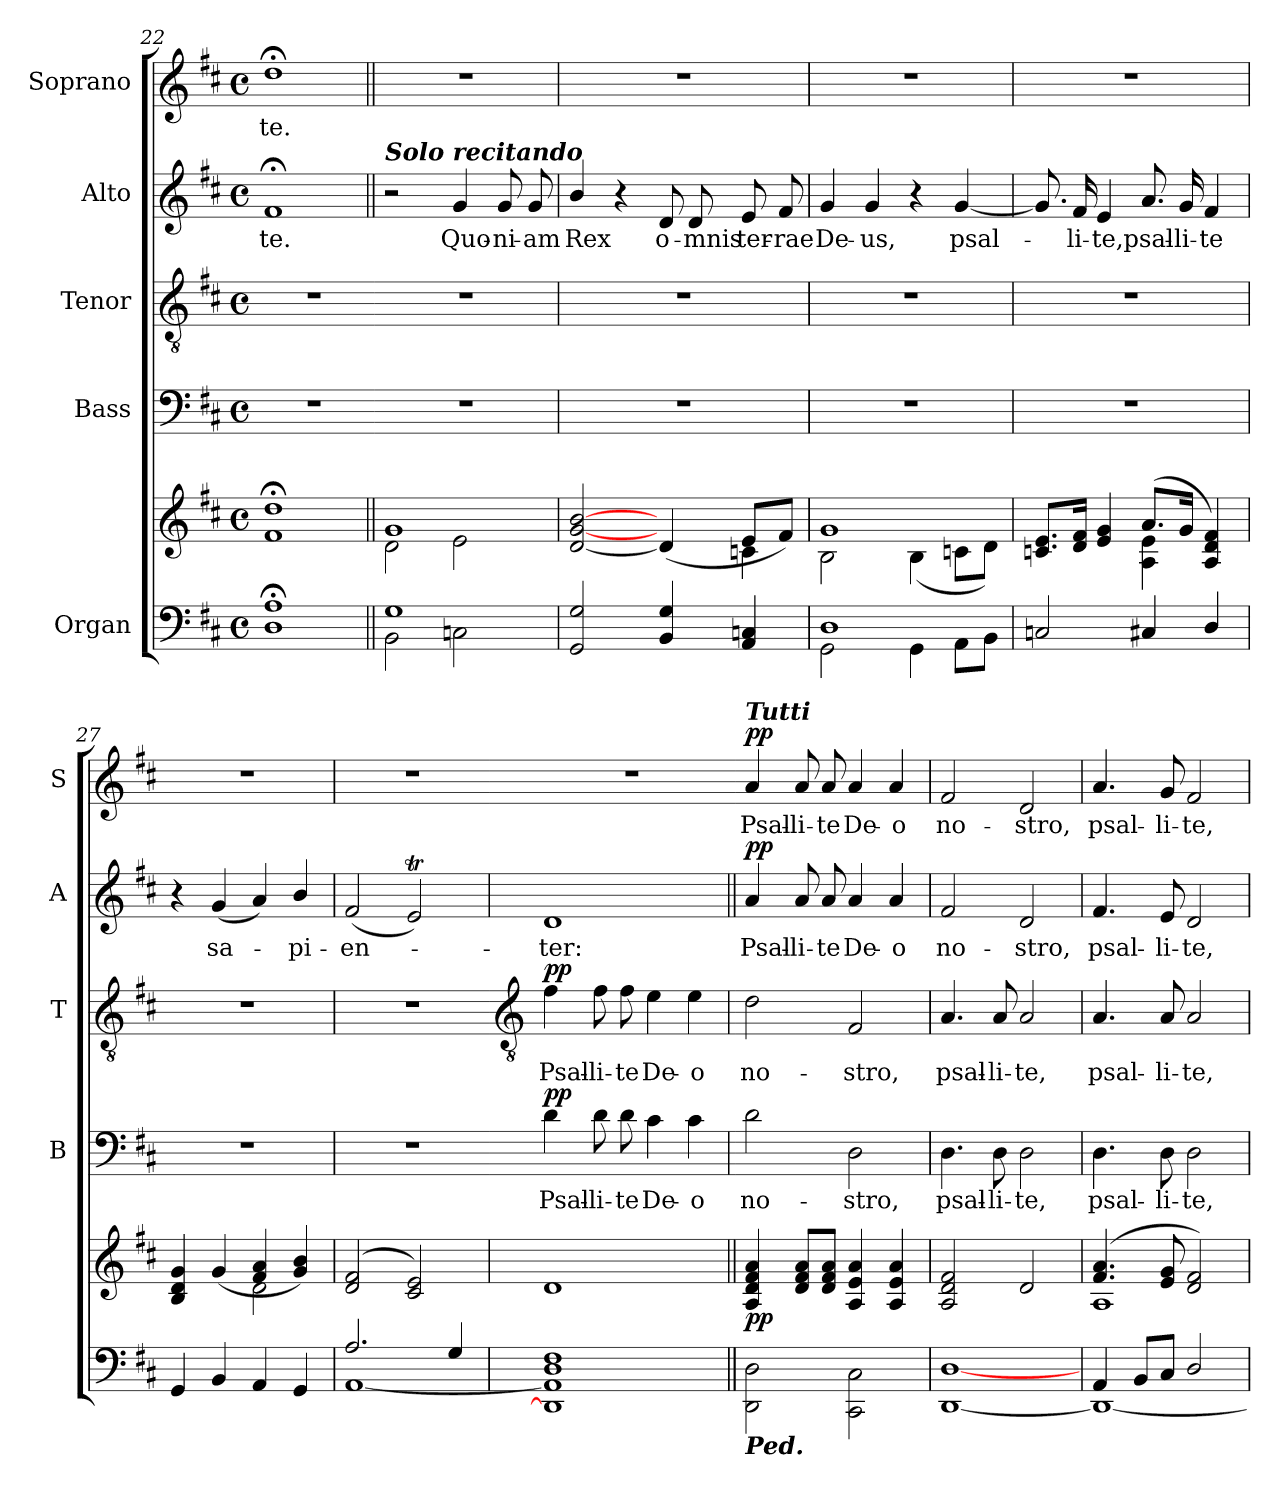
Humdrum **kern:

**kern	**kern	**dynam	**kern	**text	**dynam	**kern	**text	**dynam	**kern	**text	**dynam	**kern	**text	**dynam
*part5	*part5	*part5	*part4	*part4	*part4	*part3	*part3	*part3	*part2	*part2	*part2	*part1	*part1	*part1
*staff6	*staff5	*staff5/6	*staff4	*staff4	*staff4	*staff3	*staff3	*staff3	*staff2	*staff2	*staff2	*staff1	*staff1	*staff1
*I"Organ	*	*	*I"Bass	*	*	*I"Tenor	*	*	*I"Alto	*	*	*I"Soprano	*	*
*	*	*	*I'B	*	*	*I'T	*	*	*I'A	*	*	*I'S	*	*
!!LO:LB:g=z
*clefF4	*clefG2	*	*clefF4	*	*	*clefGv2	*	*	*clefG2	*	*	*clefG2	*	*
*k[f#c#]	*k[f#c#]	*	*k[f#c#]	*	*	*k[f#c#]	*	*	*k[f#c#]	*	*	*k[f#c#]	*	*
*D:	*D:	*	*D:	*	*	*D:	*	*	*D:	*	*	*D:	*	*
*M4/4	*M4/4	*	*M4/4	*	*	*M4/4	*	*	*M4/4	*	*	*M4/4	*	*
*met(c)	*met(c)	*	*met(c)	*	*	*met(c)	*	*	*met(c)	*	*	*met(c)	*	*
=22	=22	=22	=22	=22	=22	=22	=22	=22	=22	=22	=22	=22	=22	=22
*^	*^	*	*	*	*	*	*	*	*	*	*	*	*	*
!	!	!	!	!	!	!	!	!	!	!	!	!LO:LY:b	!	!	!LO:LY:b	!
1D/;< 1A/;<	1ryy	1f#/;< 1dd/;<	1ryy	.	1r	.	.	1r	.	.	1f#;<	-te.	.	1dd;<	-te.	.
=23||	=23||	=23||	=23||	=23||	=23	=23||	=23||	=23	=23||	=23||	=23||	=23||	=23||	=23||	=23||	=23||
!	!	!	!	!	!	!	!	!	!	!	!LO:TX:a:Bi:t=Solo recitando	!	!	!	!	!
1G/	2BB\	1g/	2d\	.	1r	.	.	1r	.	.	2r	.	.	1r	.	.
!	!	!	!	!	!	!	!	!	!	!	!	!LO:LY:b	!	!	!	!
.	2Cn\	.	2e\	.	.	.	.	.	.	.	4g	Quo-	.	.	.	.
!	!	!	!	!	!	!	!	!	!	!	!	!LO:LY:b	!	!	!	!
.	.	.	.	.	.	.	.	.	.	.	8g	-ni-	.	.	.	.
!	!	!	!	!	!	!	!	!	!	!	!	!LO:LY:b	!	!	!	!
.	.	.	.	.	.	.	.	.	.	.	8g	-am	.	.	.	.
=24	=24	=24	=24	=24	=24	=24	=24	=24	=24	=24	=24	=24	=24	=24	=24	=24
!	!	!	!	!	!	!	!	!	!	!	!	!LO:LY:b	!	!	!	!
2GG/ 2G/	1ryy	[2d/ [2g/ [2b/	2.ryy	.	1r	.	.	1r	.	.	4b/	Rex	.	1r	.	.
.	.	.	.	.	.	.	.	.	.	.	4r	.	.	.	.	.
!	!	!	!	!	!	!	!	!	!	!	!	!LO:LY:b	!	!	!	!
4BB/ 4G/	.	(>4d/]	.	.	.	.	.	.	.	.	8d	o-	.	.	.	.
!	!	!	!	!	!	!	!	!	!	!	!	!LO:LY:b	!	!	!	!
.	.	.	.	.	.	.	.	.	.	.	8d	-mnis	.	.	.	.
!	!	!	!	!	!	!	!	!	!	!	!	!LO:LY:b	!	!	!	!
4AA/ 4Cn/	.	8e/L	4cn\	.	.	.	.	.	.	.	8e	ter-	.	.	.	.
!	!	!	!	!	!	!	!	!	!	!	!	!LO:LY:b	!	!	!	!
.	.	8f#/J)	.	.	.	.	.	.	.	.	8f#	-rae	.	.	.	.
=25	=25	=25	=25	=25	=25	=25	=25	=25	=25	=25	=25	=25	=25	=25	=25	=25
!	!	!	!	!	!	!	!	!	!	!	!	!LO:LY:b	!	!	!	!
1D/	2GG\	1g/	2B\	.	1r	.	.	1r	.	.	4g	De-	.	1r	.	.
!	!	!	!	!	!	!	!	!	!	!	!	!LO:LY:b	!	!	!	!
.	.	.	.	.	.	.	.	.	.	.	4g	-us,	.	.	.	.
.	4GG\	.	(<4B\	.	.	.	.	.	.	.	4r	.	.	.	.	.
!	!	!	!	!	!	!	!	!	!	!	!	!LO:LY:b	!	!	!	!
.	8AA\L	.	8cn\L	.	.	.	.	.	.	.	[4g	psal-	.	.	.	.
.	8BB\J	.	8d\J)	.	.	.	.	.	.	.	.	.	.	.	.	.
=26	=26	=26	=26	=26	=26	=26	=26	=26	=26	=26	=26	=26	=26	=26	=26	=26
2Cn/	1ryy	8.cn/ 8.e/L	2ryy	.	1r	.	.	1r	.	.	8.g]	.	.	1r	.	.
!	!	!	!	!	!	!	!	!	!	!	!	!LO:LY:b	!	!	!	!
.	.	16d/ 16f#/J	.	.	.	.	.	.	.	.	16f#	li-	.	.	.	.
!	!	!	!	!	!	!	!	!	!	!	!	!LO:LY:b	!	!	!	!
.	.	4e/ 4g/	.	.	.	.	.	.	.	.	4e	-te,	.	.	.	.
!	!	!	!	!	!	!	!	!	!	!	!	!LO:LY:b	!	!	!	!
4C#X/	.	(>8.a/L	4A\ 4e\	.	.	.	.	.	.	.	8.a	psal-	.	.	.	.
!	!	!	!	!	!	!	!	!	!	!	!	!LO:LY:b	!	!	!	!
.	.	16g/J	.	.	.	.	.	.	.	.	16g	-li-	.	.	.	.
!	!	!	!	!	!	!	!	!	!	!	!	!LO:LY:b	!	!	!	!
4D/	.	4A/ 4d/ 4f#/)	4ryy	.	.	.	.	.	.	.	4f#	-te	.	.	.	.
=27	=27	=27	=27	=27	=27	=27	=27	=27	=27	=27	=27	=27	=27	=27	=27	=27
4GG/	1ryy	4B/ 4d/ 4g/	2ryy	.	1r	.	.	1r	.	.	4r	.	.	1r	.	.
!	!	!	!	!	!	!	!	!	!	!	!	!LO:LY:b	!	!	!	!
4BB/	.	(>4g/	.	.	.	.	.	.	.	.	(<4g	sa-	.	.	.	.
4AA/	.	4f#/ 4a/	2d\	.	.	.	.	.	.	.	4a)	.	.	.	.	.
!	!	!	!	!	!	!	!	!	!	!	!	!LO:LY:b	!	!	!	!
4GG/	.	4g/ 4b/)	.	.	.	.	.	.	.	.	4b/	pi-	.	.	.	.
=28	=28	=28	=28	=28	=28	=28	=28	=28	=28	=28	=28	=28	=28	=28	=28	=28
!	!	!	!	!	!	!	!	!	!	!	!	!LO:LY:b	!	!	!	!
2.A/	[1AA	(>2d/ 2f#/	1ryy	.	1r	.	.	1r	.	.	(<2f#	-en-	.	1r	.	.
.	.	2c#/ 2e/)	.	.	.	.	.	.	.	.	2eT)	.	.	.	.	.
4G/	.	.	.	.	.	.	.	.	.	.	.	.	.	.	.	.
!!LO:LB:g=z
=29	=29	=29	=29	=29	=29||	=29	=29	=29||	=29	=29	=29	=29	=29	=29	=29	=29
*	*	*	*	*	*	*	*	*clefGv2	*	*	*	*	*	*	*	*
!	!	!	!	!	!	!LO:LY:b	!LO:DY:b	!	!LO:LY:b	!LO:DY:b	!	!LO:LY:b	!	!	!	!
1D/ 1F#/	1DD] 1AA]	1d/	1ryy	.	4d	Psal-	pp	4f#	Psal-	pp	1d	ter:	.	1r	.	.
!	!	!	!	!	!	!LO:LY:b	!	!	!LO:LY:b	!	!	!	!	!	!	!
.	.	.	.	.	8d	-li-	.	8f#	-li-	.	.	.	.	.	.	.
!	!	!	!	!	!	!LO:LY:b	!	!	!LO:LY:b	!	!	!	!	!	!	!
.	.	.	.	.	8d	-te	.	8f#	-te	.	.	.	.	.	.	.
!	!	!	!	!	!	!LO:LY:b	!	!	!LO:LY:b	!	!	!	!	!	!	!
.	.	.	.	.	4c#	De-	.	4e	De-	.	.	.	.	.	.	.
!	!	!	!	!	!	!LO:LY:b	!	!	!LO:LY:b	!	!	!	!	!	!	!
.	.	.	.	.	4c#	-o	.	4e	-o	.	.	.	.	.	.	.
!!LO:LB:g=z
=30||	=30||	=30||	=30||	=30||	=30	=30||	=30||	=30	=30||	=30||	=30||	=30||	=30||	=30||	=30||	=30||
!	!	!	!	!	!	!	!	!	!	!	!	!	!	!LO:TX:a:Bi:t=Tutti	!	!
!LO:TX:b:Bi:t=Ped.	!	!	!	!	!	!	!	!	!	!	!	!	!	!	!	!
!	!	!	!	!LO:DY:b	!	!LO:LY:b	!	!	!LO:LY:b	!	!	!LO:LY:b	!LO:DY:b	!	!LO:LY:b	!LO:DY:b
1ryy	2DD 2D	4A 4d 4f# 4a	1ryy	pp	2d	no-	.	2d	no-	.	4a	Psal-	pp	4a	Psal-	pp
!	!	!	!	!	!	!	!	!	!	!	!	!LO:LY:b	!	!	!LO:LY:b	!
.	.	8d 8f# 8aL	.	.	.	.	.	.	.	.	8a	-li-	.	8a	-li-	.
!	!	!	!	!	!	!	!	!	!	!	!	!LO:LY:b	!	!	!LO:LY:b	!
.	.	8d 8f# 8aJ	.	.	.	.	.	.	.	.	8a	-te	.	8a	-te	.
!	!	!	!	!	!	!LO:LY:b	!	!	!LO:LY:b	!	!	!LO:LY:b	!	!	!LO:LY:b	!
.	2CC# 2C#	4A 4e 4a	.	.	2D	-stro,	.	2F#	-stro,	.	4a	De-	.	4a	De-	.
!	!	!	!	!	!	!	!	!	!	!	!	!LO:LY:b	!	!	!LO:LY:b	!
.	.	4A 4e 4a	.	.	.	.	.	.	.	.	4a	-o	.	4a	-o	.
=31	=31	=31	=31	=31	=31	=31	=31	=31	=31	=31	=31	=31	=31	=31	=31	=31
!	!	!	!	!	!	!LO:LY:b	!	!	!LO:LY:b	!	!	!LO:LY:b	!	!	!LO:LY:b	!
1ryy	[1DD [1D	2A 2d 2f#	1ryy	.	4.D	psal-	.	4.A	psal-	.	2f#	no-	.	2f#	no-	.
!	!	!	!	!	!	!LO:LY:b	!	!	!LO:LY:b	!	!	!	!	!	!	!
.	.	.	.	.	8D	-li-	.	8A	-li-	.	.	.	.	.	.	.
!	!	!	!	!	!	!LO:LY:b	!	!	!LO:LY:b	!	!	!LO:LY:b	!	!	!LO:LY:b	!
.	.	2d	.	.	2D	-te,	.	2A	-te,	.	2d	-stro,	.	2d	-stro,	.
=32	=32	=32	=32	=32	=32	=32	=32	=32	=32	=32	=32	=32	=32	=32	=32	=32
!	!	!	!	!	!	!LO:LY:b	!	!	!LO:LY:b	!	!	!LO:LY:b	!	!	!LO:LY:b	!
4AA/	1DD_	(<4.f# 4.a	1A	.	4.D	psal-	.	4.A	psal-	.	4.f#	psal-	.	4.a	psal-	.
8BB/L	.	.	.	.	.	.	.	.	.	.	.	.	.	.	.	.
!	!	!	!	!	!	!LO:LY:b	!	!	!LO:LY:b	!	!	!LO:LY:b	!	!	!LO:LY:b	!
8C#/J	.	8e 8g	.	.	8D	-li-	.	8A	-li-	.	8e	-li-	.	8g	-li-	.
!	!	!	!	!	!	!LO:LY:b	!	!	!LO:LY:b	!	!	!LO:LY:b	!	!	!LO:LY:b	!
2D/	.	2d 2f#)	.	.	2D	-te,	.	2A	-te,	.	2d	-te,	.	2f#	-te,	.
*v	*v	*	*	*	*	*	*	*	*	*	*	*	*	*	*	*
*	*v	*v	*	*	*	*	*	*	*	*	*	*	*	*	*
=	=	=	=	=	=	=	=	=	=	=	=	=	=	=
*-	*-	*-	*-	*-	*-	*-	*-	*-	*-	*-	*-	*-	*-	*-
